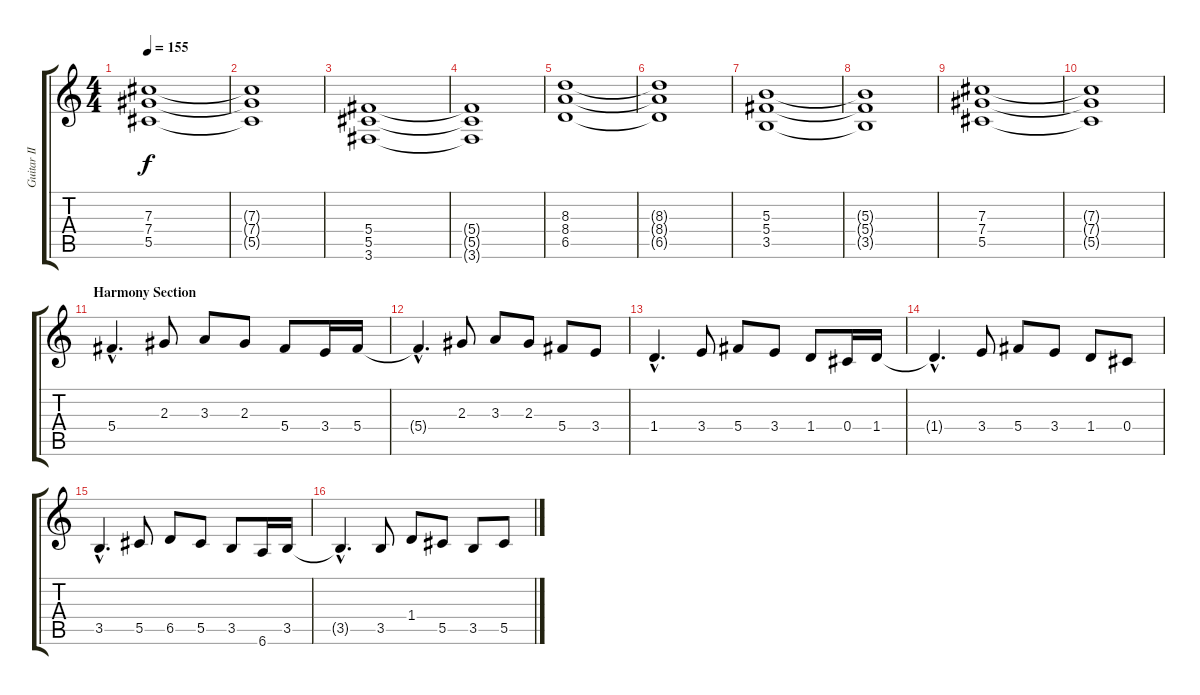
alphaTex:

\track ("Guitar II" "Guitar II") {instrument distortionguitar}
\staff {score tabs}
\tuning (Eb4 Bb3 Gb3 Db3 Ab2 Eb2) {hide}
\ts (4 4)
\tempo 155
\clef g2
\ks c
(7.3 7.4 5.5).1{dy f} |
(7.3{t} 7.4{t} 5.5{t}).1 |
(5.4 5.5 3.6).1 |
(5.4{t} 5.5{t} 3.6{t}).1 |
(8.3 8.4 6.5).1 |
(8.3{t} 8.4{t} 6.5{t}).1 |
(5.3 5.4 3.5).1 |
(5.3{t} 5.4{t} 3.5{t}).1 |
(7.3 7.4 5.5).1 |
(7.3{t} 7.4{t} 5.5{t}).1 |
\section ("" "Harmony Section")
5.4{hac}.4{d} 2.3.8 3.3.8 2.3.8 5.4.8 3.4.16 5.4.16 |
5.4{hac t}.4{d} 2.3.8 3.3.8 2.3.8 5.4.8 3.4.8 |
1.4{hac}.4{d} 3.4.8 5.4.8 3.4.8 1.4.8 0.4.16 1.4.16 |
1.4{hac t}.4{d} 3.4.8 5.4.8 3.4.8 1.4.8 0.4.8 |
3.5{hac}.4{d} 5.5.8 6.5.8 5.5.8 3.5.8 6.6.16 3.5.16 |
3.5{hac t}.4{d} 3.5.8 1.4.8 5.5.8 3.5.8 5.5.8
